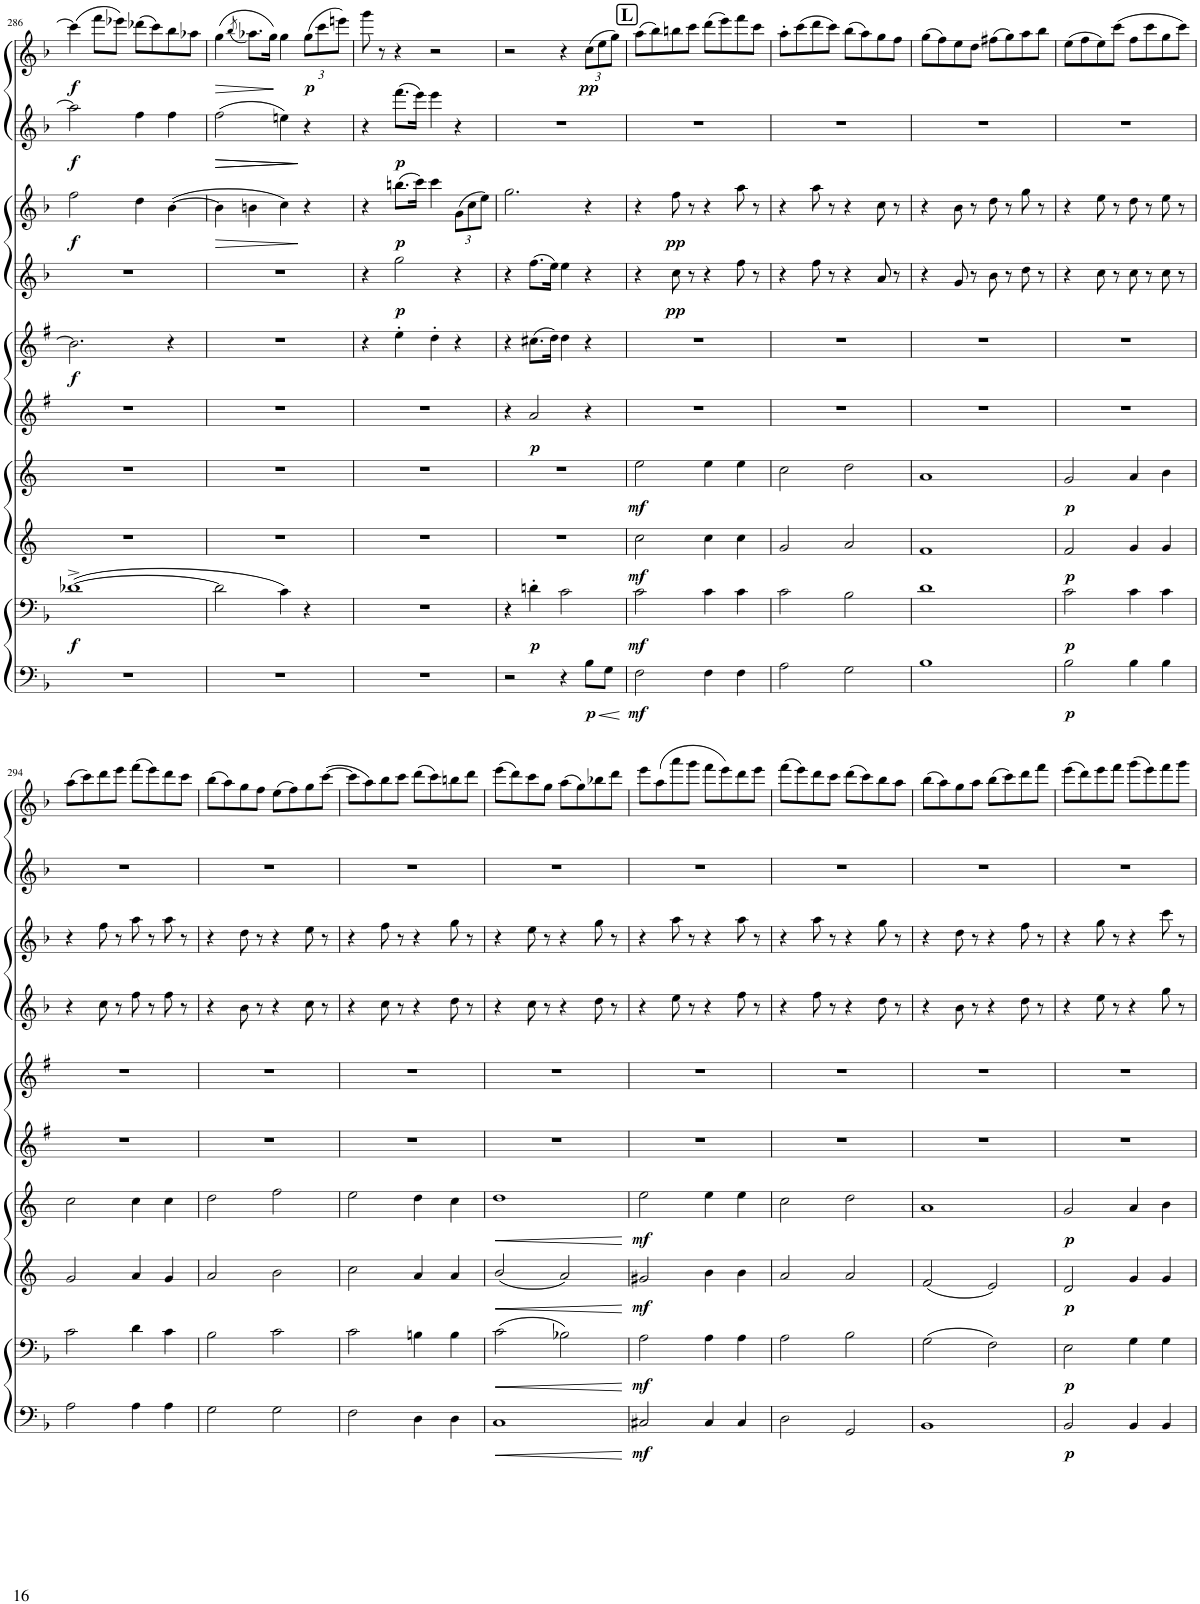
**kern	**dynam	**kern	**dynam	**kern	**dynam	**kern	**dynam	**kern	**dynam	**kern	**dynam	**kern	**dynam	**kern	**dynam	**kern	**dynam	**kern	**dynam
*part10	*part10	*part9	*part9	*part8	*part8	*part7	*part7	*part6	*part6	*part5	*part5	*part4	*part4	*part3	*part3	*part2	*part2	*part1	*part1
*staff10	*staff10	*staff9	*staff9	*staff8	*staff8	*staff7	*staff7	*staff6	*staff6	*staff5	*staff5	*staff4	*staff4	*staff3	*staff3	*staff2	*staff2	*staff1	*staff1
*I"Bassoon 2	*	*I"Bassoon 1	*	*I"Horn 2 in F	*	*I"Horn 1 in F	*	*I"Clarinet 2 in Bb	*	*I"Clarinet 1 in Bb	*	*I"Oboe 2	*	*I"Oboe 1	*	*I"Flute 2	*	*I"Flute 1	*
*I'Bsn	*	*I'Bsn	*	*I'Hn	*	*I'Hn	*	*I'Cl	*	*I'Cl	*	*I'Ob	*	*I'Ob	*	*I'Fl	*	*I'Fl	*
!!LO:PB:g=z
*clefF4	*	*clefF4	*	*clefG2	*	*clefG2	*	*clefG2	*	*clefG2	*	*clefG2	*	*clefG2	*	*clefG2	*	*clefG2	*
*	*	*	*	*Trd4c7	*	*Trd4c7	*	*Trd1c2	*	*Trd1c2	*	*	*	*	*	*	*	*	*
*k[b-]	*	*k[b-]	*	*k[]	*	*k[]	*	*k[f#]	*	*k[f#]	*	*k[b-]	*	*k[b-]	*	*k[b-]	*	*k[b-]	*
*M4/4	*	*M4/4	*	*M4/4	*	*M4/4	*	*M4/4	*	*M4/4	*	*M4/4	*	*M4/4	*	*M4/4	*	*M4/4	*
*met(c)	*	*met(c)	*	*met(c)	*	*met(c)	*	*met(c)	*	*met(c)	*	*met(c)	*	*met(c)	*	*met(c)	*	*met(c)	*
=286	=286	=286	=286	=286	=286	=286	=286	=286	=286	=286	=286	=286	=286	=286	=286	=286	=286	=286	=286
!	!	!	!LO:DY:b	!	!	!	!	!	!	!	!LO:DY:b	!	!	!	!LO:DY:b	!	!LO:DY:b	!	!LO:DY:b
1r	.	([1d-X^	f	1r	.	1r	.	1r	.	2.b-\]	f	1r	.	2ff\	f	2aa-\]	f	(4ccc\]	f
.	.	.	.	.	.	.	.	.	.	.	.	.	.	.	.	.	.	8fff\L	.
.	.	.	.	.	.	.	.	.	.	.	.	.	.	.	.	.	.	8eee-X\J)	.
.	.	.	.	.	.	.	.	.	.	.	.	.	.	4dd\	.	4ff\	.	(8ddd-X\L	.
.	.	.	.	.	.	.	.	.	.	.	.	.	.	.	.	.	.	8ccc\)	.
.	.	.	.	.	.	.	.	.	.	4r	.	.	.	([4b-\	.	4ff\	.	8bb-\	.
.	.	.	.	.	.	.	.	.	.	.	.	.	.	.	.	.	.	8aa-X\J	.
=287	=287	=287	=287	=287	=287	=287	=287	=287	=287	=287	=287	=287	=287	=287	=287	=287	=287	=287	=287
!	!	!	!	!	!	!	!	!	!	!	!	!	!	!	!LO:HP:b	!	!LO:HP:b	!	!LO:HP:b
1r	.	2d-\]	.	1r	.	1r	.	1r	.	1r	.	1r	.	4b-\]	>	(2ff\	>	(4gg\	>
.	.	.	.	.	.	.	.	.	.	.	.	.	.	.	.	.	.	(8qbb-/	.
.	.	.	.	.	.	.	.	.	.	.	.	.	.	4bn\	.	.	.	8.aa-X\L)	.
.	.	.	.	.	.	.	.	.	.	.	.	.	.	.	.	.	.	16gg\Jk)	.
!	!	!	!	!	!	!	!	!	!	!	!	!	!	!	!	!	!LO:HP:b	!	!
.	.	4c\)	.	.	.	.	.	.	.	.	.	.	.	4cc\)	.	4een\)	>	4gg\	]
*	*	*	*	*	*	*	*	*	*	*	*	*	*	*	*	*	*	*Xbrackettup	*
!	!	!	!	!	!	!	!	!	!	!	!	!	!	!	!	!	!	!	!LO:DY:b
.	.	4r	.	.	.	.	.	.	.	.	.	.	.	4r	]	4r	] ]	(12gg\L	p
.	.	.	.	.	.	.	.	.	.	.	.	.	.	.	.	.	.	12ccc\	.
.	.	.	.	.	.	.	.	.	.	.	.	.	.	.	.	.	.	12eeen\J)	.
=288	=288	=288	=288	=288	=288	=288	=288	=288	=288	=288	=288	=288	=288	=288	=288	=288	=288	=288	=288
1r	.	1r	.	1r	.	1r	.	1r	.	4r	.	4r	.	4r	.	4r	.	8ggg\	.
.	.	.	.	.	.	.	.	.	.	.	.	.	.	.	.	.	.	8r	.
!	!	!	!	!	!	!	!	!	!	!	!	!	!LO:DY:b	!	!LO:DY:b	!	!LO:DY:b	!	!
.	.	.	.	.	.	.	.	.	.	4ee'\	.	2gg\	p	(8.bbn\L	p	(8.fff\L	p	4r	.
.	.	.	.	.	.	.	.	.	.	.	.	.	.	16ccc\Jk)	.	16eee\Jk)	.	.	.
.	.	.	.	.	.	.	.	.	.	4dd'\	.	.	.	4ccc\	.	4eee\	.	2r	.
*	*	*	*	*	*	*	*	*	*	*	*	*	*	*Xbrackettup	*	*	*	*	*
.	.	.	.	.	.	.	.	.	.	4r	.	4r	.	(12g\L	.	4r	.	.	.
.	.	.	.	.	.	.	.	.	.	.	.	.	.	12cc\	.	.	.	.	.
.	.	.	.	.	.	.	.	.	.	.	.	.	.	12ee\J)	.	.	.	.	.
=289	=289	=289	=289	=289	=289	=289	=289	=289	=289	=289	=289	=289	=289	=289	=289	=289	=289	=289	=289
2r	.	4r	.	1r	.	1r	.	4r	.	4r	.	4r	.	2.gg\	.	1r	.	2r	.
!	!	!	!LO:DY:b	!	!	!	!	!	!LO:DY:b	!	!	!	!	!	!	!	!	!	!
.	.	4dn'\	p	.	.	.	.	2a/	p	(8.cc#X\L	.	(8.ff\L	.	.	.	.	.	.	.
.	.	.	.	.	.	.	.	.	.	16dd\Jk)	.	16ee\Jk)	.	.	.	.	.	.	.
4r	.	2c\	.	.	.	.	.	.	.	4dd\	.	4ee\	.	.	.	.	.	4r	.
!	!LO:HP:b	!	!	!	!	!	!	!	!	!	!	!	!	!	!	!	!	!	!
!	!LO:DY:n=1:b	!	!	!	!	!	!	!	!	!	!	!	!	!	!	!	!	!	!LO:DY:b
8B-\L	< p	.	.	.	.	.	.	4r	.	4r	.	4r	.	4r	.	.	.	(12cc\L	pp
.	.	.	.	.	.	.	.	.	.	.	.	.	.	.	.	.	.	12ee\	.
8G\J	.	.	.	.	.	.	.	.	.	.	.	.	.	.	.	.	.	.	.
.	.	.	.	.	.	.	.	.	.	.	.	.	.	.	.	.	.	12gg\J)	.
.	[	.	.	.	.	.	.	.	.	.	.	.	.	.	.	.	.	.	.
!!LO:REH:place=s1:a:B:cj:fs=14:t=L
=290	=290	=290	=290	=290	=290	=290	=290	=290	=290	=290	=290	=290	=290	=290	=290	=290	=290	=290	=290
!	!LO:DY:b	!	!LO:DY:b	!	!LO:DY:b	!	!LO:DY:b	!	!	!	!	!	!	!	!	!	!	!	!
2F\	mf	2c\	mf	2cc\	mf	2ee\	mf	1r	.	1r	.	4r	.	4r	.	1r	.	(8aa\L	.
.	.	.	.	.	.	.	.	.	.	.	.	.	.	.	.	.	.	8bb-\)	.
!	!	!	!	!	!	!	!	!	!	!	!	!	!LO:DY:b	!	!LO:DY:b	!	!	!	!
.	.	.	.	.	.	.	.	.	.	.	.	8cc\	pp	8ff\	pp	.	.	8bbn\	.
.	.	.	.	.	.	.	.	.	.	.	.	8r	.	8r	.	.	.	8ccc\J	.
4F\	.	4c\	.	4cc\	.	4ee\	.	.	.	.	.	4r	.	4r	.	.	.	(8ddd\L	.
.	.	.	.	.	.	.	.	.	.	.	.	.	.	.	.	.	.	8eee\)	.
4F\	.	4c\	.	4cc\	.	4ee\	.	.	.	.	.	8ff\	.	8aa\	.	.	.	8fff\	.
.	.	.	.	.	.	.	.	.	.	.	.	8r	.	8r	.	.	.	8ccc\J	.
=291	=291	=291	=291	=291	=291	=291	=291	=291	=291	=291	=291	=291	=291	=291	=291	=291	=291	=291	=291
2A\	.	2c\	.	2g/	.	2cc\	.	1r	.	1r	.	4r	.	4r	.	1r	.	8aa'\L	.
.	.	.	.	.	.	.	.	.	.	.	.	.	.	.	.	.	.	(8ccc\	.
.	.	.	.	.	.	.	.	.	.	.	.	8ff\	.	8aa\	.	.	.	8ddd\	.
.	.	.	.	.	.	.	.	.	.	.	.	8r	.	8r	.	.	.	8ccc\J)	.
2G\	.	2B-\	.	2a/	.	2dd\	.	.	.	.	.	4r	.	4r	.	.	.	(8bb-\L	.
.	.	.	.	.	.	.	.	.	.	.	.	.	.	.	.	.	.	8aa\)	.
.	.	.	.	.	.	.	.	.	.	.	.	8a/	.	8cc\	.	.	.	8gg\	.
.	.	.	.	.	.	.	.	.	.	.	.	8r	.	8r	.	.	.	8ff\J	.
=292	=292	=292	=292	=292	=292	=292	=292	=292	=292	=292	=292	=292	=292	=292	=292	=292	=292	=292	=292
1B-	.	1d	.	1f	.	1a	.	1r	.	1r	.	4r	.	4r	.	1r	.	(8gg\L	.
.	.	.	.	.	.	.	.	.	.	.	.	.	.	.	.	.	.	8ff\)	.
.	.	.	.	.	.	.	.	.	.	.	.	8g/	.	8b-\	.	.	.	8ee\	.
.	.	.	.	.	.	.	.	.	.	.	.	8r	.	8r	.	.	.	8dd\J	.
.	.	.	.	.	.	.	.	.	.	.	.	8b-\	.	8dd\	.	.	.	(8ff#X\L	.
.	.	.	.	.	.	.	.	.	.	.	.	8r	.	8r	.	.	.	8gg\)	.
.	.	.	.	.	.	.	.	.	.	.	.	8dd\	.	8gg\	.	.	.	8aa\	.
.	.	.	.	.	.	.	.	.	.	.	.	8r	.	8r	.	.	.	8bb-\J	.
=293	=293	=293	=293	=293	=293	=293	=293	=293	=293	=293	=293	=293	=293	=293	=293	=293	=293	=293	=293
!	!LO:DY:b	!	!LO:DY:b	!	!LO:DY:b	!	!LO:DY:b	!	!	!	!	!	!	!	!	!	!	!	!
2B-\	p	2c\	p	2f/	p	2g/	p	1r	.	1r	.	4r	.	4r	.	1r	.	(8ee\L	.
.	.	.	.	.	.	.	.	.	.	.	.	.	.	.	.	.	.	8ff\	.
.	.	.	.	.	.	.	.	.	.	.	.	8cc\	.	8ee\	.	.	.	8ee\)	.
.	.	.	.	.	.	.	.	.	.	.	.	8r	.	8r	.	.	.	(8ccc\J	.
4B-\	.	4c\	.	4g/	.	4a/	.	.	.	.	.	8cc\	.	8dd\	.	.	.	8ff\L	.
.	.	.	.	.	.	.	.	.	.	.	.	8r	.	8r	.	.	.	8ccc\	.
4B-\	.	4c\	.	4g/	.	4b\	.	.	.	.	.	8cc\	.	8ee\	.	.	.	8gg\	.
.	.	.	.	.	.	.	.	.	.	.	.	8r	.	8r	.	.	.	8ccc\J)	.
!!LO:LB:g=z
=294	=294	=294	=294	=294	=294	=294	=294	=294	=294	=294	=294	=294	=294	=294	=294	=294	=294	=294	=294
2A\	.	2c\	.	2g/	.	2cc\	.	1r	.	1r	.	4r	.	4r	.	1r	.	(8aa\L	.
.	.	.	.	.	.	.	.	.	.	.	.	.	.	.	.	.	.	8ccc\)	.
.	.	.	.	.	.	.	.	.	.	.	.	8cc\	.	8ff\	.	.	.	8ddd\	.
.	.	.	.	.	.	.	.	.	.	.	.	8r	.	8r	.	.	.	8eee\J	.
4A\	.	4d\	.	4a/	.	4cc\	.	.	.	.	.	8ff\	.	8aa\	.	.	.	(8fff\L	.
.	.	.	.	.	.	.	.	.	.	.	.	8r	.	8r	.	.	.	8eee\)	.
4A\	.	4c\	.	4g/	.	4cc\	.	.	.	.	.	8ff\	.	8aa\	.	.	.	8ddd\	.
.	.	.	.	.	.	.	.	.	.	.	.	8r	.	8r	.	.	.	8ccc\J	.
=295	=295	=295	=295	=295	=295	=295	=295	=295	=295	=295	=295	=295	=295	=295	=295	=295	=295	=295	=295
2G\	.	2B-\	.	2a/	.	2dd\	.	1r	.	1r	.	4r	.	4r	.	1r	.	(8bb-\L	.
.	.	.	.	.	.	.	.	.	.	.	.	.	.	.	.	.	.	8aa\)	.
.	.	.	.	.	.	.	.	.	.	.	.	8b-\	.	8dd\	.	.	.	8gg\	.
.	.	.	.	.	.	.	.	.	.	.	.	8r	.	8r	.	.	.	8ff\J	.
2G\	.	2c\	.	2b\	.	2ff\	.	.	.	.	.	4r	.	4r	.	.	.	(8ee\L	.
.	.	.	.	.	.	.	.	.	.	.	.	.	.	.	.	.	.	8ff\)	.
.	.	.	.	.	.	.	.	.	.	.	.	8cc\	.	8ee\	.	.	.	8gg\	.
.	.	.	.	.	.	.	.	.	.	.	.	8r	.	8r	.	.	.	([8ccc\J	.
=296	=296	=296	=296	=296	=296	=296	=296	=296	=296	=296	=296	=296	=296	=296	=296	=296	=296	=296	=296
2F\	.	2c\	.	2cc\	.	2ee\	.	1r	.	1r	.	4r	.	4r	.	1r	.	8ccc\L]	.
.	.	.	.	.	.	.	.	.	.	.	.	.	.	.	.	.	.	8aa\)	.
.	.	.	.	.	.	.	.	.	.	.	.	8cc\	.	8ff\	.	.	.	8bb-\	.
.	.	.	.	.	.	.	.	.	.	.	.	8r	.	8r	.	.	.	8ccc\J	.
4D\	.	4Bn\	.	4a/	.	4dd\	.	.	.	.	.	4r	.	4r	.	.	.	(8ddd\L	.
.	.	.	.	.	.	.	.	.	.	.	.	.	.	.	.	.	.	8ccc\)	.
4D\	.	4B\	.	4a/	.	4cc\	.	.	.	.	.	8dd\	.	8gg\	.	.	.	8bbn\	.
.	.	.	.	.	.	.	.	.	.	.	.	8r	.	8r	.	.	.	8ddd\J	.
=297	=297	=297	=297	=297	=297	=297	=297	=297	=297	=297	=297	=297	=297	=297	=297	=297	=297	=297	=297
!	!LO:HP:b	!	!LO:HP:b	!	!LO:HP:b	!	!LO:HP:b	!	!	!	!	!	!	!	!	!	!	!	!
1C	<	(2c\	<	(2b/	<	1dd	<	1r	.	1r	.	4r	.	4r	.	1r	.	(8eee\L	.
.	.	.	.	.	.	.	.	.	.	.	.	.	.	.	.	.	.	8ddd\)	.
.	.	.	.	.	.	.	.	.	.	.	.	8cc\	.	8ee\	.	.	.	8ccc\	.
.	.	.	.	.	.	.	.	.	.	.	.	8r	.	8r	.	.	.	8gg\J	.
.	.	2B-X\)	.	2a/)	.	.	.	.	.	.	.	4r	.	4r	.	.	.	(8aa\L	.
.	.	.	.	.	.	.	.	.	.	.	.	.	.	.	.	.	.	8gg\)	.
.	.	.	.	.	.	.	.	.	.	.	.	8dd\	.	8gg\	.	.	.	8bb-X\	.
.	.	.	.	.	.	.	.	.	.	.	.	8r	.	8r	.	.	.	8ddd\J	.
.	[	.	[	.	[	.	[	.	.	.	.	.	.	.	.	.	.	.	.
=298	=298	=298	=298	=298	=298	=298	=298	=298	=298	=298	=298	=298	=298	=298	=298	=298	=298	=298	=298
!	!LO:DY:b	!	!LO:DY:b	!	!LO:DY:b	!	!LO:DY:b	!	!	!	!	!	!	!	!	!	!	!	!
2C#X/	mf	2A\	mf	2g#X/	mf	2ee\	mf	1r	.	1r	.	4r	.	4r	.	1r	.	8eee\L	.
.	.	.	.	.	.	.	.	.	.	.	.	.	.	.	.	.	.	(8aa\	.
.	.	.	.	.	.	.	.	.	.	.	.	8ee\	.	8aa\	.	.	.	8aaa\	.
.	.	.	.	.	.	.	.	.	.	.	.	8r	.	8r	.	.	.	8ggg\J	.
4C#/	.	4A\	.	4b\	.	4ee\	.	.	.	.	.	4r	.	4r	.	.	.	8fff\L	.
.	.	.	.	.	.	.	.	.	.	.	.	.	.	.	.	.	.	8eee\)	.
4C#/	.	4A\	.	4b\	.	4ee\	.	.	.	.	.	8ff\	.	8aa\	.	.	.	8ddd\	.
.	.	.	.	.	.	.	.	.	.	.	.	8r	.	8r	.	.	.	8eee\J	.
=299	=299	=299	=299	=299	=299	=299	=299	=299	=299	=299	=299	=299	=299	=299	=299	=299	=299	=299	=299
2D\	.	2A\	.	2a/	.	2cc\	.	1r	.	1r	.	4r	.	4r	.	1r	.	(8fff\L	.
.	.	.	.	.	.	.	.	.	.	.	.	.	.	.	.	.	.	8eee\)	.
.	.	.	.	.	.	.	.	.	.	.	.	8ff\	.	8aa\	.	.	.	8ddd\	.
.	.	.	.	.	.	.	.	.	.	.	.	8r	.	8r	.	.	.	8ccc\J	.
2GG/	.	2B-\	.	2a/	.	2dd\	.	.	.	.	.	4r	.	4r	.	.	.	(8ddd\L	.
.	.	.	.	.	.	.	.	.	.	.	.	.	.	.	.	.	.	8ccc\)	.
.	.	.	.	.	.	.	.	.	.	.	.	8dd\	.	8gg\	.	.	.	8bb-\	.
.	.	.	.	.	.	.	.	.	.	.	.	8r	.	8r	.	.	.	8aa\J	.
=300	=300	=300	=300	=300	=300	=300	=300	=300	=300	=300	=300	=300	=300	=300	=300	=300	=300	=300	=300
1BB-	.	(2G\	.	(2f/	.	1a	.	1r	.	1r	.	4r	.	4r	.	1r	.	(8bb-\L	.
.	.	.	.	.	.	.	.	.	.	.	.	.	.	.	.	.	.	8aa\)	.
.	.	.	.	.	.	.	.	.	.	.	.	8b-\	.	8dd\	.	.	.	8gg\	.
.	.	.	.	.	.	.	.	.	.	.	.	8r	.	8r	.	.	.	8aa\J	.
.	.	2F\)	.	2e/)	.	.	.	.	.	.	.	4r	.	4r	.	.	.	(8bb-\L	.
.	.	.	.	.	.	.	.	.	.	.	.	.	.	.	.	.	.	8ccc\)	.
.	.	.	.	.	.	.	.	.	.	.	.	8dd\	.	8ff\	.	.	.	8ddd\	.
.	.	.	.	.	.	.	.	.	.	.	.	8r	.	8r	.	.	.	8fff\J	.
=301	=301	=301	=301	=301	=301	=301	=301	=301	=301	=301	=301	=301	=301	=301	=301	=301	=301	=301	=301
!	!LO:DY:b	!	!LO:DY:b	!	!LO:DY:b	!	!LO:DY:b	!	!	!	!	!	!	!	!	!	!	!	!
2BB-/	p	2E\	p	2d/	p	2g/	p	1r	.	1r	.	4r	.	4r	.	1r	.	(8eee\L	.
.	.	.	.	.	.	.	.	.	.	.	.	.	.	.	.	.	.	8ddd\)	.
.	.	.	.	.	.	.	.	.	.	.	.	8ee\	.	8gg\	.	.	.	8eee\	.
.	.	.	.	.	.	.	.	.	.	.	.	8r	.	8r	.	.	.	8fff\J	.
4BB-/	.	4G\	.	4g/	.	4a/	.	.	.	.	.	4r	.	4r	.	.	.	(8ggg\L	.
.	.	.	.	.	.	.	.	.	.	.	.	.	.	.	.	.	.	8eee\)	.
4BB-/	.	4G\	.	4g/	.	4b\	.	.	.	.	.	8gg\	.	8ccc\	.	.	.	8fff\	.
.	.	.	.	.	.	.	.	.	.	.	.	8r	.	8r	.	.	.	8ggg\J	.
=	=	=	=	=	=	=	=	=	=	=	=	=	=	=	=	=	=	=	=
*-	*-	*-	*-	*-	*-	*-	*-	*-	*-	*-	*-	*-	*-	*-	*-	*-	*-	*-	*-
